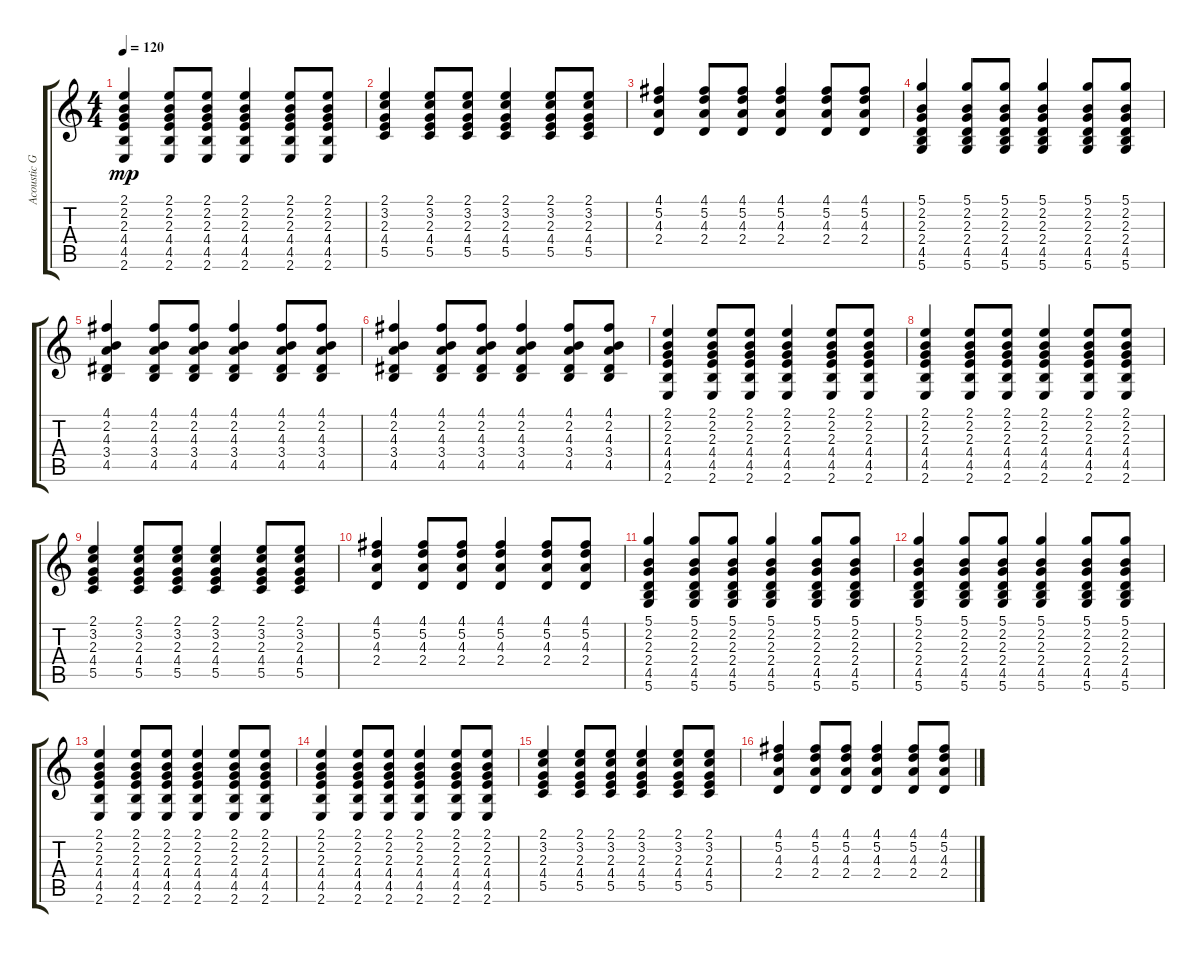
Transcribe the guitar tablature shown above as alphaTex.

\track ("Acoustic Guitar 2" "Acoustic G") {instrument acousticguitarsteel}
\staff {score tabs}
\tuning (D4 A3 F3 C3 G2 D2) {hide}
\ts (4 4)
\tempo 120
\clef g2
\ks c
(2.1 2.2 2.3 4.4 4.5 2.6).4{dy mp} (2.1 2.2 2.3 4.4 4.5 2.6).8 (2.1 2.2 2.3 4.4 4.5 2.6).8 (2.1 2.2 2.3 4.4 4.5 2.6).4 (2.1 2.2 2.3 4.4 4.5 2.6).8 (2.1 2.2 2.3 4.4 4.5 2.6).8 |
(2.1 3.2 2.3 4.4 5.5).4 (2.1 3.2 2.3 4.4 5.5).8 (2.1 3.2 2.3 4.4 5.5).8 (2.1 3.2 2.3 4.4 5.5).4 (2.1 3.2 2.3 4.4 5.5).8 (2.1 3.2 2.3 4.4 5.5).8 |
(4.1 5.2 4.3 2.4).4 (4.1 5.2 4.3 2.4).8 (4.1 5.2 4.3 2.4).8 (4.1 5.2 4.3 2.4).4 (4.1 5.2 4.3 2.4).8 (4.1 5.2 4.3 2.4).8 |
(5.1 2.2 2.3 2.4 4.5 5.6).4 (5.1 2.2 2.3 2.4 4.5 5.6).8 (5.1 2.2 2.3 2.4 4.5 5.6).8 (5.1 2.2 2.3 2.4 4.5 5.6).4 (5.1 2.2 2.3 2.4 4.5 5.6).8 (5.1 2.2 2.3 2.4 4.5 5.6).8 |
(4.1 2.2 4.3 3.4 4.5).4 (4.1 2.2 4.3 3.4 4.5).8 (4.1 2.2 4.3 3.4 4.5).8 (4.1 2.2 4.3 3.4 4.5).4 (4.1 2.2 4.3 3.4 4.5).8 (4.1 2.2 4.3 3.4 4.5).8 |
(4.1 2.2 4.3 3.4 4.5).4 (4.1 2.2 4.3 3.4 4.5).8 (4.1 2.2 4.3 3.4 4.5).8 (4.1 2.2 4.3 3.4 4.5).4 (4.1 2.2 4.3 3.4 4.5).8 (4.1 2.2 4.3 3.4 4.5).8 |
(2.1 2.2 2.3 4.4 4.5 2.6).4 (2.1 2.2 2.3 4.4 4.5 2.6).8 (2.1 2.2 2.3 4.4 4.5 2.6).8 (2.1 2.2 2.3 4.4 4.5 2.6).4 (2.1 2.2 2.3 4.4 4.5 2.6).8 (2.1 2.2 2.3 4.4 4.5 2.6).8 |
(2.1 2.2 2.3 4.4 4.5 2.6).4 (2.1 2.2 2.3 4.4 4.5 2.6).8 (2.1 2.2 2.3 4.4 4.5 2.6).8 (2.1 2.2 2.3 4.4 4.5 2.6).4 (2.1 2.2 2.3 4.4 4.5 2.6).8 (2.1 2.2 2.3 4.4 4.5 2.6).8 |
(2.1 3.2 2.3 4.4 5.5).4 (2.1 3.2 2.3 4.4 5.5).8 (2.1 3.2 2.3 4.4 5.5).8 (2.1 3.2 2.3 4.4 5.5).4 (2.1 3.2 2.3 4.4 5.5).8 (2.1 3.2 2.3 4.4 5.5).8 |
(4.1 5.2 4.3 2.4).4 (4.1 5.2 4.3 2.4).8 (4.1 5.2 4.3 2.4).8 (4.1 5.2 4.3 2.4).4 (4.1 5.2 4.3 2.4).8 (4.1 5.2 4.3 2.4).8 |
(5.1 2.2 2.3 2.4 4.5 5.6).4 (5.1 2.2 2.3 2.4 4.5 5.6).8 (5.1 2.2 2.3 2.4 4.5 5.6).8 (5.1 2.2 2.3 2.4 4.5 5.6).4 (5.1 2.2 2.3 2.4 4.5 5.6).8 (5.1 2.2 2.3 2.4 4.5 5.6).8 |
(5.1 2.2 2.3 2.4 4.5 5.6).4 (5.1 2.2 2.3 2.4 4.5 5.6).8 (5.1 2.2 2.3 2.4 4.5 5.6).8 (5.1 2.2 2.3 2.4 4.5 5.6).4 (5.1 2.2 2.3 2.4 4.5 5.6).8 (5.1 2.2 2.3 2.4 4.5 5.6).8 |
(2.1 2.2 2.3 4.4 4.5 2.6).4 (2.1 2.2 2.3 4.4 4.5 2.6).8 (2.1 2.2 2.3 4.4 4.5 2.6).8 (2.1 2.2 2.3 4.4 4.5 2.6).4 (2.1 2.2 2.3 4.4 4.5 2.6).8 (2.1 2.2 2.3 4.4 4.5 2.6).8 |
(2.1 2.2 2.3 4.4 4.5 2.6).4 (2.1 2.2 2.3 4.4 4.5 2.6).8 (2.1 2.2 2.3 4.4 4.5 2.6).8 (2.1 2.2 2.3 4.4 4.5 2.6).4 (2.1 2.2 2.3 4.4 4.5 2.6).8 (2.1 2.2 2.3 4.4 4.5 2.6).8 |
(2.1 3.2 2.3 4.4 5.5).4 (2.1 3.2 2.3 4.4 5.5).8 (2.1 3.2 2.3 4.4 5.5).8 (2.1 3.2 2.3 4.4 5.5).4 (2.1 3.2 2.3 4.4 5.5).8 (2.1 3.2 2.3 4.4 5.5).8 |
(4.1 5.2 4.3 2.4).4 (4.1 5.2 4.3 2.4).8 (4.1 5.2 4.3 2.4).8 (4.1 5.2 4.3 2.4).4 (4.1 5.2 4.3 2.4).8 (4.1 5.2 4.3 2.4).8
